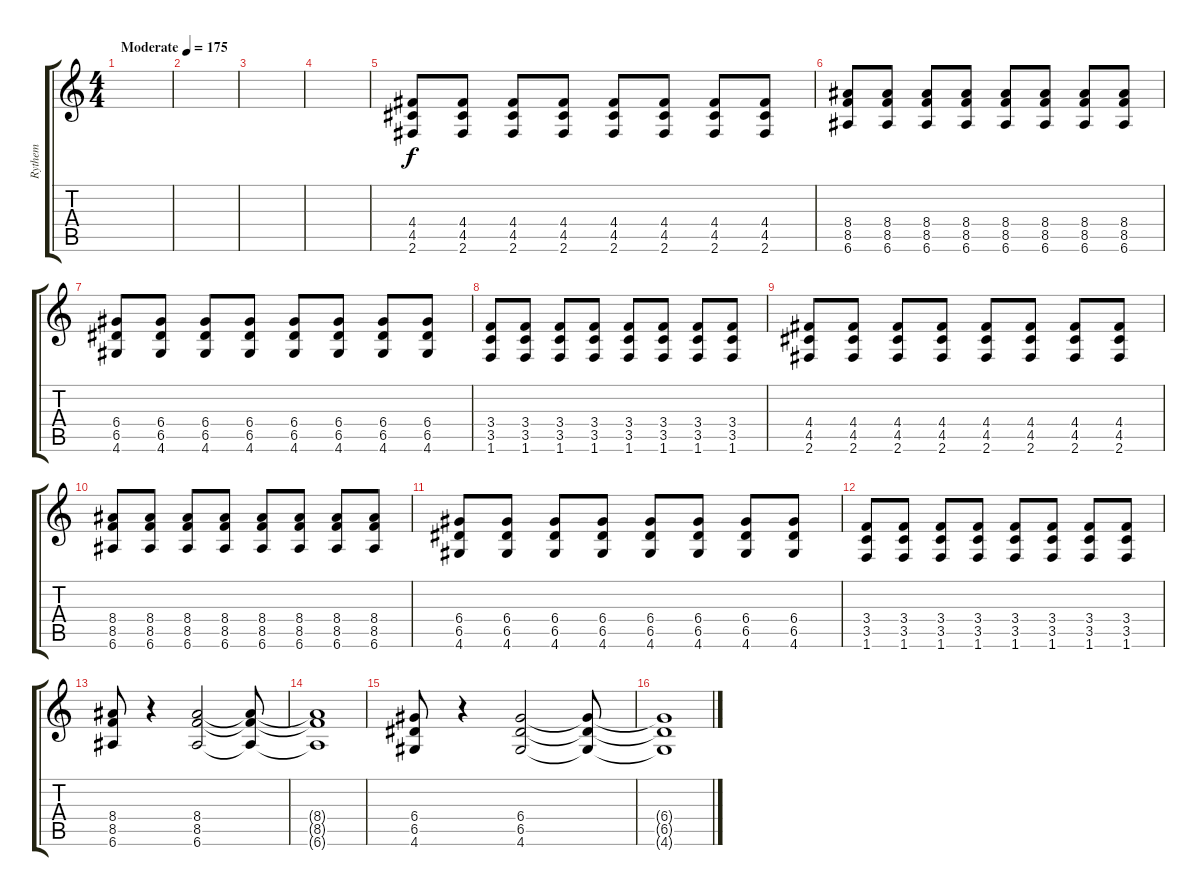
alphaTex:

\track ("Rythem" "Rythem") {instrument distortionguitar}
\staff {score tabs}
\tuning (E4 B3 G3 D3 A2 E2) {hide}
\ts (4 4)
\tempo (175 "Moderate")
\clef g2
\ks c
|
|
|
|
(4.4 4.5 2.6).8 (4.4 4.5 2.6).8 (4.4 4.5 2.6).8 (4.4 4.5 2.6).8 (4.4 4.5 2.6).8 (4.4 4.5 2.6).8 (4.4 4.5 2.6).8 (4.4 4.5 2.6).8 |
(8.4 8.5 6.6).8 (8.4 8.5 6.6).8 (8.4 8.5 6.6).8 (8.4 8.5 6.6).8 (8.4 8.5 6.6).8 (8.4 8.5 6.6).8 (8.4 8.5 6.6).8 (8.4 8.5 6.6).8 |
(6.4 6.5 4.6).8 (6.4 6.5 4.6).8 (6.4 6.5 4.6).8 (6.4 6.5 4.6).8 (6.4 6.5 4.6).8 (6.4 6.5 4.6).8 (6.4 6.5 4.6).8 (6.4 6.5 4.6).8 |
(3.4 3.5 1.6).8 (3.4 3.5 1.6).8 (3.4 3.5 1.6).8 (3.4 3.5 1.6).8 (3.4 3.5 1.6).8 (3.4 3.5 1.6).8 (3.4 3.5 1.6).8 (3.4 3.5 1.6).8 |
(4.4 4.5 2.6).8 (4.4 4.5 2.6).8 (4.4 4.5 2.6).8 (4.4 4.5 2.6).8 (4.4 4.5 2.6).8 (4.4 4.5 2.6).8 (4.4 4.5 2.6).8 (4.4 4.5 2.6).8 |
(8.4 8.5 6.6).8 (8.4 8.5 6.6).8 (8.4 8.5 6.6).8 (8.4 8.5 6.6).8 (8.4 8.5 6.6).8 (8.4 8.5 6.6).8 (8.4 8.5 6.6).8 (8.4 8.5 6.6).8 |
(6.4 6.5 4.6).8 (6.4 6.5 4.6).8 (6.4 6.5 4.6).8 (6.4 6.5 4.6).8 (6.4 6.5 4.6).8 (6.4 6.5 4.6).8 (6.4 6.5 4.6).8 (6.4 6.5 4.6).8 |
(3.4 3.5 1.6).8 (3.4 3.5 1.6).8 (3.4 3.5 1.6).8 (3.4 3.5 1.6).8 (3.4 3.5 1.6).8 (3.4 3.5 1.6).8 (3.4 3.5 1.6).8 (3.4 3.5 1.6).8 |
(8.4 8.5 6.6).8 r.4 (8.4 8.5 6.6).2 (8.4{t} 8.5{t} 6.6{t}).8 |
(8.4{t} 8.5{t} 6.6{t}).1 |
(6.4 6.5 4.6).8 r.4 (6.4 6.5 4.6).2 (6.4{t} 6.5{t} 4.6{t}).8 |
(6.4{t} 6.5{t} 4.6{t}).1
